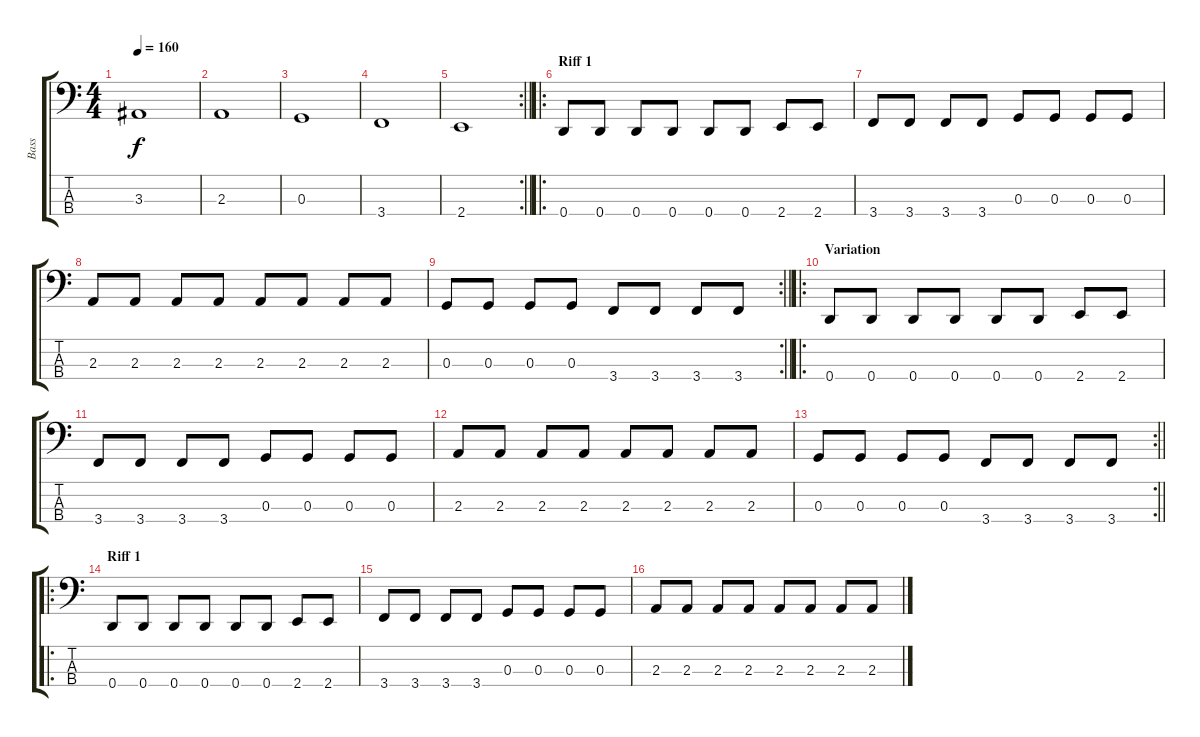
\track ("Bass" "Bass") {instrument electricbassfinger}
\staff {score tabs}
\tuning (F2 C2 G1 D1) {hide}
\ts (4 4)
\tempo 160
\clef f4
\ks c
3.3.1{dy f} |
2.3.1 |
0.3.1 |
3.4.1 |
\rc 2
\barLineRight lightlight
2.4.1 |
\ro
\section ("" "Riff 1")
0.4.8 0.4.8 0.4.8 0.4.8 0.4.8 0.4.8 2.4.8 2.4.8 |
3.4.8 3.4.8 3.4.8 3.4.8 0.3.8 0.3.8 0.3.8 0.3.8 |
2.3.8 2.3.8 2.3.8 2.3.8 2.3.8 2.3.8 2.3.8 2.3.8 |
\rc 2
\barLineRight lightlight
0.3.8 0.3.8 0.3.8 0.3.8 3.4.8 3.4.8 3.4.8 3.4.8 |
\ro
\section ("" "Variation")
0.4.8 0.4.8 0.4.8 0.4.8 0.4.8 0.4.8 2.4.8 2.4.8 |
3.4.8 3.4.8 3.4.8 3.4.8 0.3.8 0.3.8 0.3.8 0.3.8 |
2.3.8 2.3.8 2.3.8 2.3.8 2.3.8 2.3.8 2.3.8 2.3.8 |
\rc 2
\barLineRight lightlight
0.3.8 0.3.8 0.3.8 0.3.8 3.4.8 3.4.8 3.4.8 3.4.8 |
\ro
\section ("" "Riff 1")
0.4.8 0.4.8 0.4.8 0.4.8 0.4.8 0.4.8 2.4.8 2.4.8 |
3.4.8 3.4.8 3.4.8 3.4.8 0.3.8 0.3.8 0.3.8 0.3.8 |
2.3.8 2.3.8 2.3.8 2.3.8 2.3.8 2.3.8 2.3.8 2.3.8
